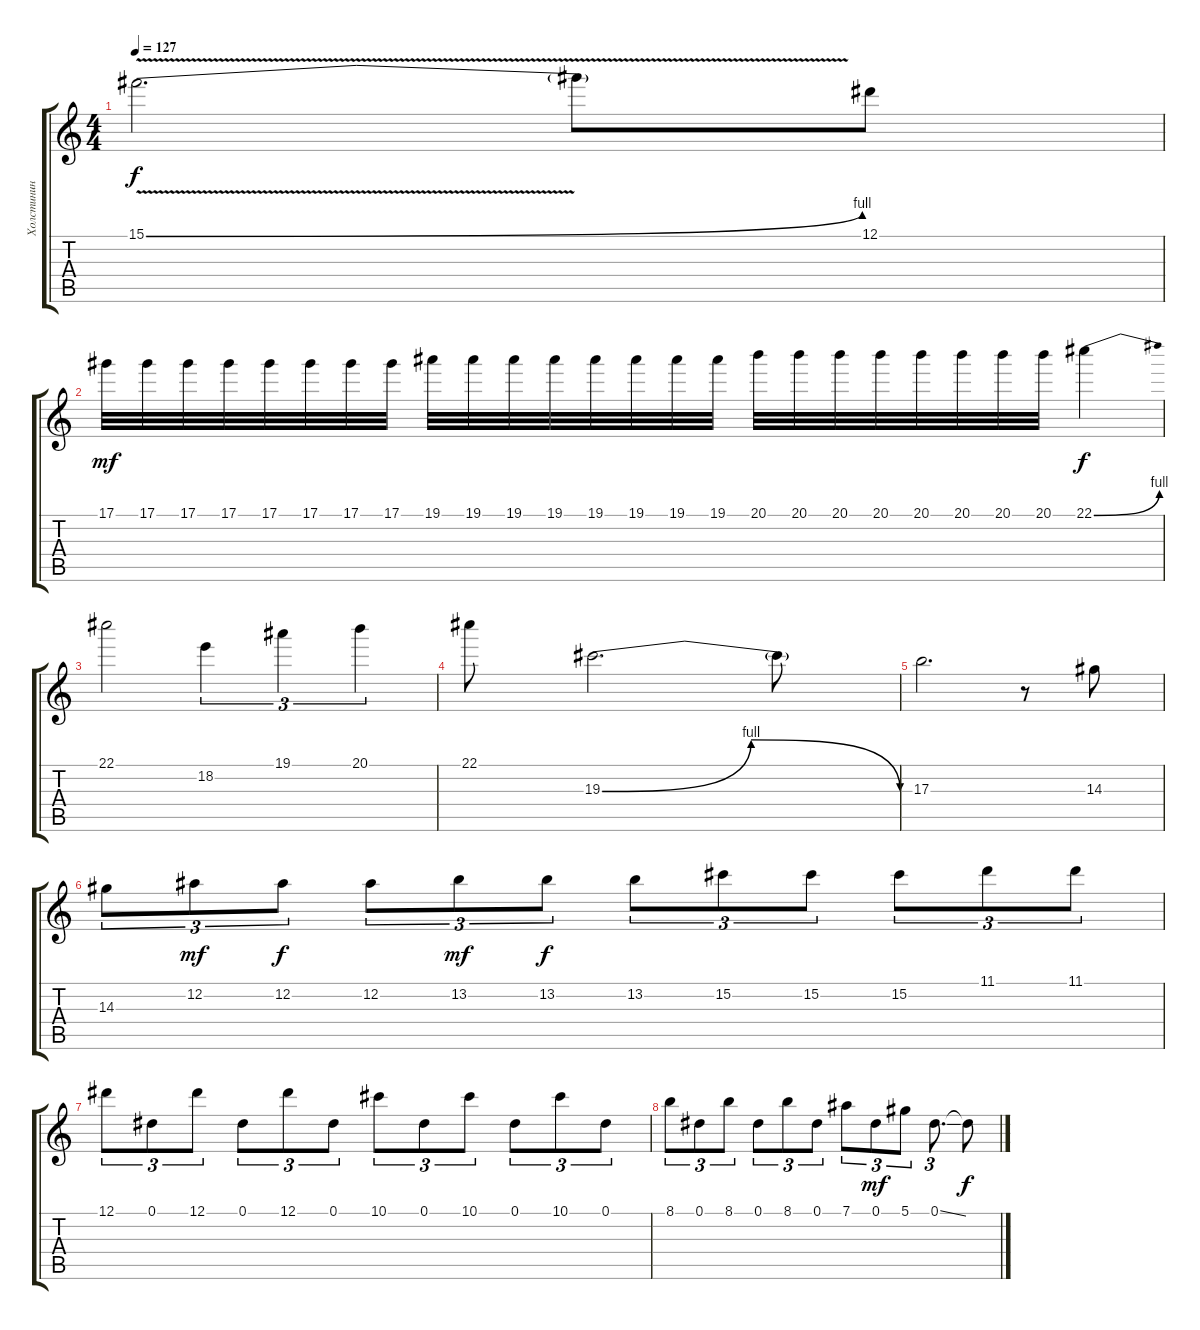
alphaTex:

\track ("Холстинин" "Холстинин") {instrument distortionguitar}
\staff {score tabs}
\tuning (Eb4 Bb3 Gb3 Db3 Ab2 Eb2) {hide}
\ts (4 4)
\tempo 127
\clef g2
\ks c
15.1{be (bend 0 0 60 4) v t}.2{d dy f} 15.1{t}.8 12.1.8 |
17.1.32{dy mf} 17.1.32 17.1.32 17.1.32 17.1.32 17.1.32 17.1.32 17.1.32 19.1.32 19.1.32 19.1.32 19.1.32 19.1.32 19.1.32 19.1.32 19.1.32 20.1.32 20.1.32 20.1.32 20.1.32 20.1.32 20.1.32 20.1.32 20.1.32 22.1{be (bend 0 0 60 4)}.4{dy f} |
22.1.2 18.2.4{tu (3 2)} 19.1.4{tu (3 2)} 20.1.4{tu (3 2)} |
22.1.8 19.3{be (bendrelease 0 0 15 4 55 4 60 0)}.2{d} 19.3{t}.8 |
17.3.2{d} r.8 14.3.8 |
14.3.8{tu (3 2)} 12.2.8{tu (3 2) dy mf} 12.2.8{tu (3 2) dy f} 12.2.8{tu (3 2)} 13.2.8{tu (3 2) dy mf} 13.2.8{tu (3 2) dy f} 13.2.8{tu (3 2)} 15.2.8{tu (3 2)} 15.2.8{tu (3 2)} 15.2.8{tu (3 2)} 11.1.8{tu (3 2)} 11.1.8{tu (3 2)} |
12.1.8{tu (3 2)} 0.1.8{tu (3 2)} 12.1.8{tu (3 2)} 0.1.8{tu (3 2)} 12.1.8{tu (3 2)} 0.1.8{tu (3 2)} 10.1.8{tu (3 2)} 0.1.8{tu (3 2)} 10.1.8{tu (3 2)} 0.1.8{tu (3 2)} 10.1.8{tu (3 2)} 0.1.8{tu (3 2)} |
8.1.8{tu (3 2)} 0.1.8{tu (3 2)} 8.1.8{tu (3 2)} 0.1.8{tu (3 2)} 8.1.8{tu (3 2)} 0.1.8{tu (3 2)} 7.1.8{tu (3 2)} 0.1.8{tu (3 2) dy mf} 5.1.8{tu (3 2)} 0.1{ss}.8{d tu (3 2)} 0.1{t}.8{dy f}
